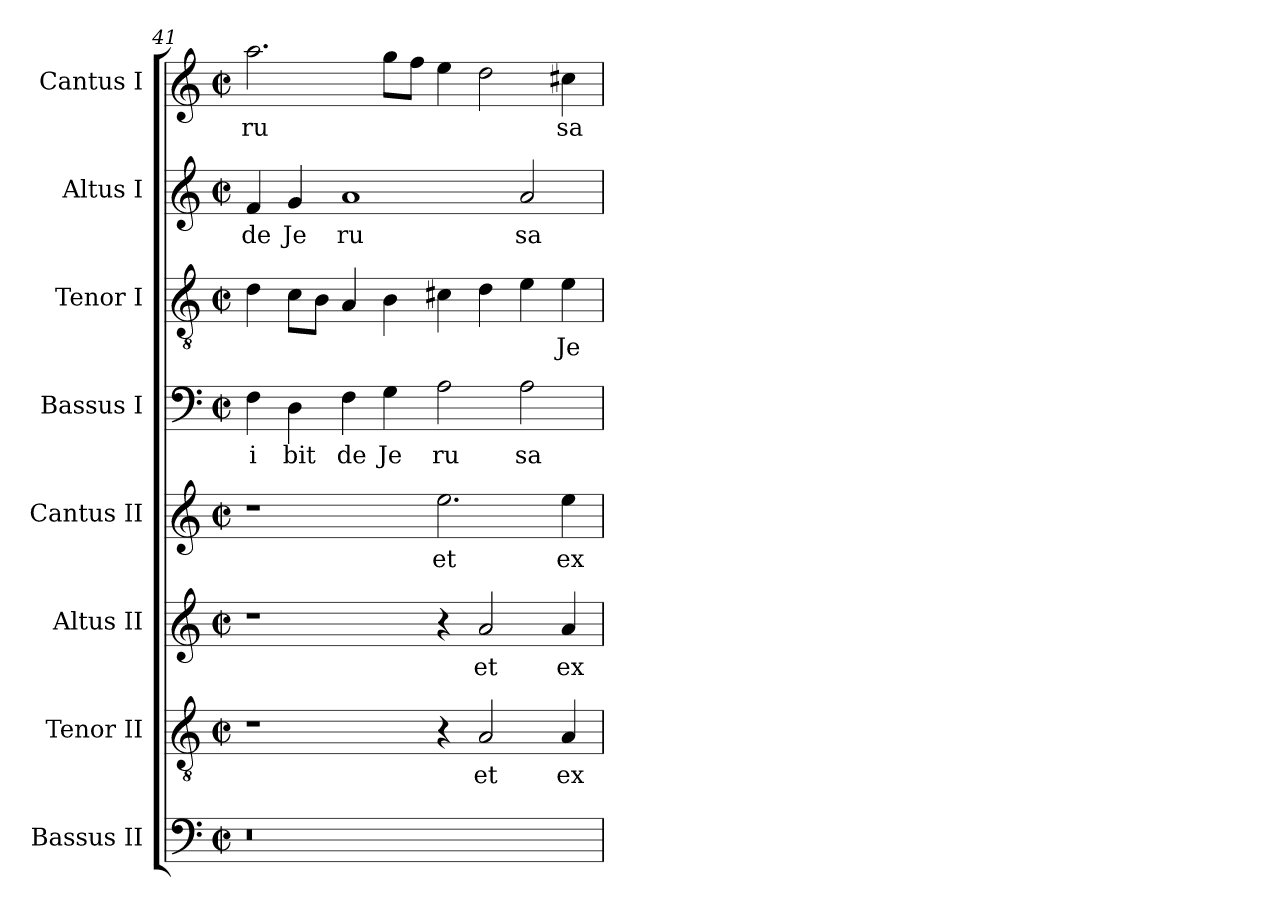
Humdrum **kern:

**kern	**kern	**text	**kern	**text	**kern	**text	**kern	**text	**kern	**text	**kern	**text	**kern	**text
*part8	*part7	*part7	*part6	*part6	*part5	*part5	*part4	*part4	*part3	*part3	*part2	*part2	*part1	*part1
*staff8	*staff7	*staff7	*staff6	*staff6	*staff5	*staff5	*staff4	*staff4	*staff3	*staff3	*staff2	*staff2	*staff1	*staff1
*I"Bassus II	*I"Tenor II	*	*I"Altus II	*	*I"Cantus II	*	*I"Bassus I	*	*I"Tenor I	*	*I"Altus I	*	*I"Cantus I	*
*clefF4	*clefGv2	*	*clefG2	*	*clefG2	*	*clefF4	*	*clefGv2	*	*clefG2	*	*clefG2	*
*M2/2	*M2/2	*	*M2/2	*	*M2/2	*	*M2/2	*	*M2/2	*	*M2/2	*	*M2/2	*
*met(c|)	*met(c|)	*	*met(c|)	*	*met(c|)	*	*met(c|)	*	*met(c|)	*	*met(c|)	*	*met(c|)	*
=41	=41	=41	=41	=41	=41	=41	=41	=41	=41	=41	=41	=41	=41	=41
!	!	!	!	!	!	!	!	!LO:LY:b:cj	!	!	!	!LO:LY:b:cj	!	!LO:LY:b:cj
0r	1r	.	1r	.	1r	.	4F\	i	4d\	.	4f/	de	2.aa\	ru
!	!	!	!	!	!	!	!	!LO:LY:b:cj	!	!	!	!LO:LY:b:cj	!	!
.	.	.	.	.	.	.	4D\	bit	8c\L	.	4g/	Je	.	.
.	.	.	.	.	.	.	.	.	8B\J	.	.	.	.	.
!	!	!	!	!	!	!	!	!LO:LY:b:cj	!	!	!	!LO:LY:b:cj	!	!
.	.	.	.	.	.	.	4F\	de	4A/	.	1a	ru	.	.
!	!	!	!	!	!	!	!	!LO:LY:b:cj	!	!	!	!	!	!
.	.	.	.	.	.	.	4G\	Je	4B\	.	.	.	8gg\L	.
.	.	.	.	.	.	.	.	.	.	.	.	.	8ff\J	.
!	!	!	!	!	!	!LO:LY:b:cj	!	!LO:LY:b:cj	!	!	!	!	!	!
.	4r	.	4r	.	2.ee\	et	2A\	ru	4c#X\	.	.	.	4ee\	.
!	!	!LO:LY:b:cj	!	!LO:LY:b:cj	!	!	!	!	!	!	!	!	!	!
.	2A/	et	2a/	et	.	.	.	.	4d\	.	.	.	2dd\	.
!	!	!	!	!	!	!	!	!LO:LY:b:cj	!	!	!	!LO:LY:b:cj	!	!
.	.	.	.	.	.	.	2A\	sa	4e\	.	2a/	sa	.	.
!	!	!LO:LY:b:cj	!	!LO:LY:b:cj	!	!LO:LY:b:cj	!	!	!	!LO:LY:b:cj	!	!	!	!LO:LY:b:cj
.	4A/	ex-	4a/	ex	4ee\	ex	.	.	4e\	Je-	.	.	4cc#X\	sa
=	=	=	=	=	=	=	=	=	=	=	=	=	=	=
*-	*-	*-	*-	*-	*-	*-	*-	*-	*-	*-	*-	*-	*-	*-
